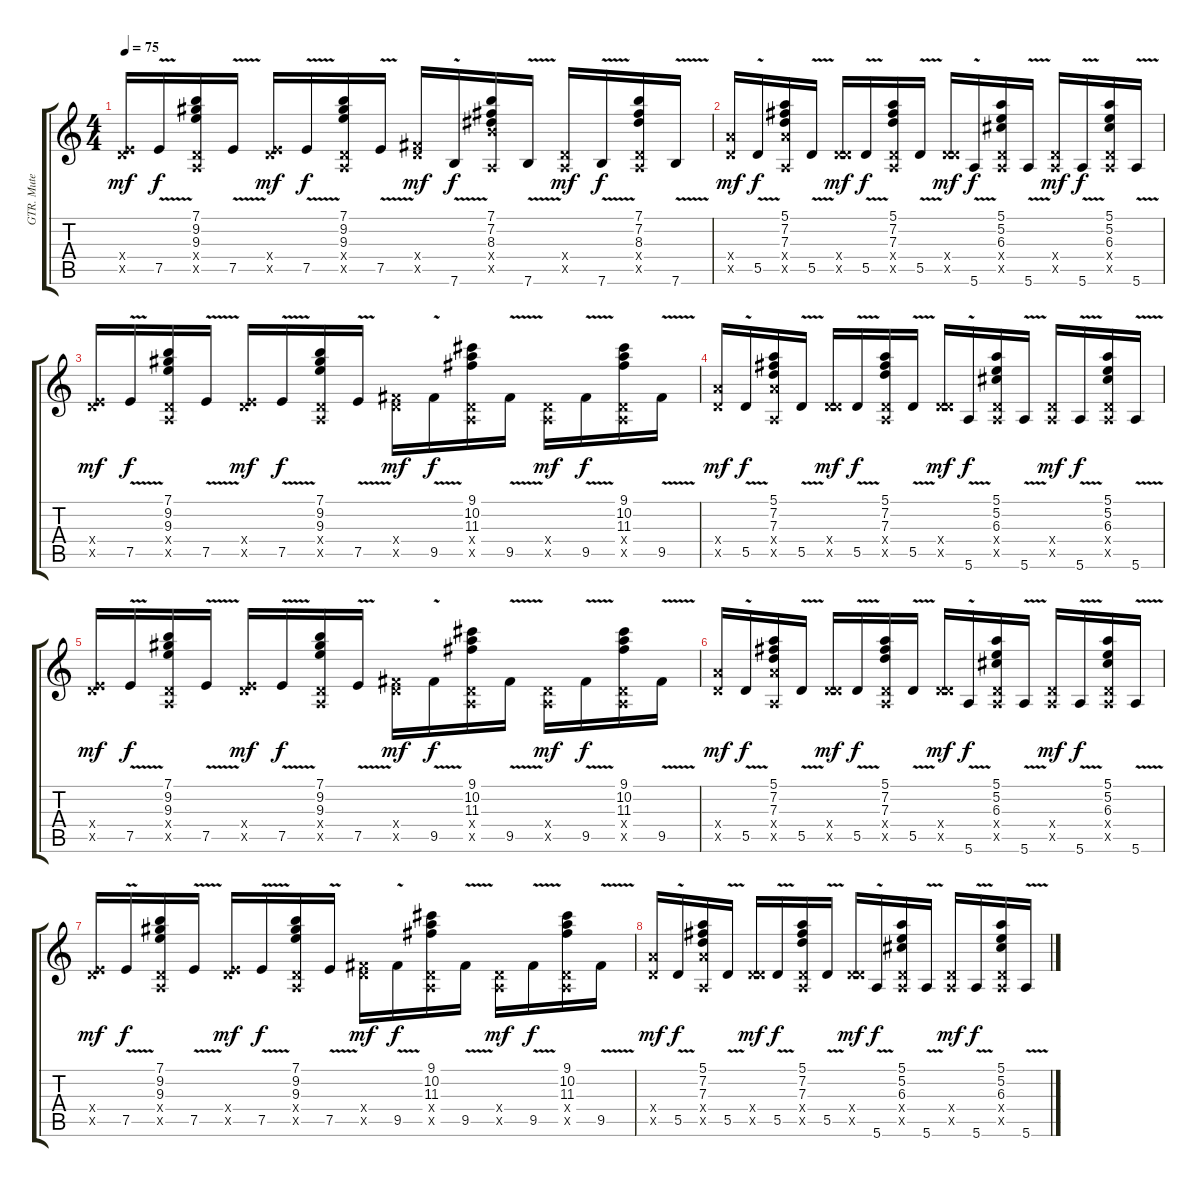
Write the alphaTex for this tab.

\track ("GTR. Mute" "GTR. Mute") {instrument electricguitarmuted}
\staff {score tabs}
\tuning (E4 B3 G3 D3 A2 E2) {hide}
\ts (4 4)
\tempo 75
\clef g2
\ks c
(0.4{x} 7.5{x}).16{dy mf} 7.5{v}.16{dy f} (7.1 9.2 9.3 0.4{x} 0.5{x}).16 7.5{v}.16 (0.4{x} 7.5{x}).16{dy mf} 7.5{v}.16{dy f} (7.1 9.2 9.3 0.4{x} 0.5{x}).16 7.5{v}.16 (0.4{x} 9.5{x}).16{dy mf} 7.6{v}.16{dy f} (7.1 7.2 8.3 9.4{x} 0.5{x}).16 7.6{v}.16 (0.4{x} 0.5{x}).16{dy mf} 7.6{v}.16{dy f} (7.1 7.2 8.3 0.4{x} 0.5{x}).16 7.6{v}.16 |
(7.4{x} 5.5{x}).16{dy mf} 5.5{v}.16{dy f} (5.1 7.2 7.3 7.4{x} 0.5{x}).16 5.5{v}.16 (0.4{x} 5.5{x}).16{dy mf} 5.5{v}.16{dy f} (5.1 7.2 7.3 0.4{x} 0.5{x}).16 5.5{v}.16 (0.4{x} 5.5{x}).16{dy mf} 5.6{v}.16{dy f} (5.1 5.2 6.3 0.4{x} 0.5{x}).16 5.6{v}.16 (0.4{x} 0.5{x}).16{dy mf} 5.6{v}.16{dy f} (5.1 5.2 6.3 0.4{x} 0.5{x}).16 5.6{v}.16 |
(0.4{x} 7.5{x}).16{dy mf} 7.5{v}.16{dy f} (7.1 9.2 9.3 0.4{x} 0.5{x}).16 7.5{v}.16 (0.4{x} 7.5{x}).16{dy mf} 7.5{v}.16{dy f} (7.1 9.2 9.3 0.4{x} 0.5{x}).16 7.5{v}.16 (0.4{x} 9.5{x}).16{dy mf} 9.5{v}.16{dy f} (9.1 10.2 11.3 0.4{x} 0.5{x}).16 9.5{v}.16 (0.4{x} 0.5{x}).16{dy mf} 9.5{v}.16{dy f} (9.1 10.2 11.3 0.4{x} 0.5{x}).16 9.5{v}.16 |
(7.4{x} 5.5{x}).16{dy mf} 5.5{v}.16{dy f} (5.1 7.2 7.3 7.4{x} 0.5{x}).16 5.5{v}.16 (0.4{x} 5.5{x}).16{dy mf} 5.5{v}.16{dy f} (5.1 7.2 7.3 0.4{x} 0.5{x}).16 5.5{v}.16 (0.4{x} 5.5{x}).16{dy mf} 5.6{v}.16{dy f} (5.1 5.2 6.3 0.4{x} 0.5{x}).16 5.6{v}.16 (0.4{x} 0.5{x}).16{dy mf} 5.6{v}.16{dy f} (5.1 5.2 6.3 0.4{x} 0.5{x}).16 5.6{v}.16 |
(0.4{x} 7.5{x}).16{dy mf} 7.5{v}.16{dy f} (7.1 9.2 9.3 0.4{x} 0.5{x}).16 7.5{v}.16 (0.4{x} 7.5{x}).16{dy mf} 7.5{v}.16{dy f} (7.1 9.2 9.3 0.4{x} 0.5{x}).16 7.5{v}.16 (0.4{x} 9.5{x}).16{dy mf} 9.5{v}.16{dy f} (9.1 10.2 11.3 0.4{x} 0.5{x}).16 9.5{v}.16 (0.4{x} 0.5{x}).16{dy mf} 9.5{v}.16{dy f} (9.1 10.2 11.3 0.4{x} 0.5{x}).16 9.5{v}.16 |
(7.4{x} 5.5{x}).16{dy mf} 5.5{v}.16{dy f} (5.1 7.2 7.3 7.4{x} 0.5{x}).16 5.5{v}.16 (0.4{x} 5.5{x}).16{dy mf} 5.5{v}.16{dy f} (5.1 7.2 7.3 0.4{x} 0.5{x}).16 5.5{v}.16 (0.4{x} 5.5{x}).16{dy mf} 5.6{v}.16{dy f} (5.1 5.2 6.3 0.4{x} 0.5{x}).16 5.6{v}.16 (0.4{x} 0.5{x}).16{dy mf} 5.6{v}.16{dy f} (5.1 5.2 6.3 0.4{x} 0.5{x}).16 5.6{v}.16 |
(0.4{x} 7.5{x}).16{dy mf} 7.5{v}.16{dy f} (7.1 9.2 9.3 0.4{x} 0.5{x}).16 7.5{v}.16 (0.4{x} 7.5{x}).16{dy mf} 7.5{v}.16{dy f} (7.1 9.2 9.3 0.4{x} 0.5{x}).16 7.5{v}.16 (0.4{x} 9.5{x}).16{dy mf} 9.5{v}.16{dy f} (9.1 10.2 11.3 0.4{x} 0.5{x}).16 9.5{v}.16 (0.4{x} 0.5{x}).16{dy mf} 9.5{v}.16{dy f} (9.1 10.2 11.3 0.4{x} 0.5{x}).16 9.5{v}.16 |
(7.4{x} 5.5{x}).16{dy mf} 5.5{v}.16{dy f} (5.1 7.2 7.3 7.4{x} 0.5{x}).16 5.5{v}.16 (0.4{x} 5.5{x}).16{dy mf} 5.5{v}.16{dy f} (5.1 7.2 7.3 0.4{x} 0.5{x}).16 5.5{v}.16 (0.4{x} 5.5{x}).16{dy mf} 5.6{v}.16{dy f} (5.1 5.2 6.3 0.4{x} 0.5{x}).16 5.6{v}.16 (0.4{x} 0.5{x}).16{dy mf} 5.6{v}.16{dy f} (5.1 5.2 6.3 0.4{x} 0.5{x}).16 5.6{v}.16
